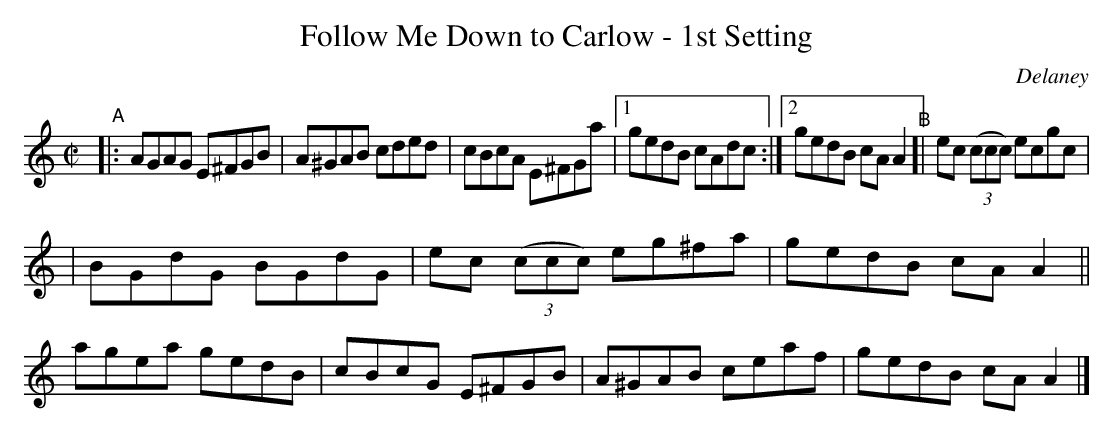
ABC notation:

X:1
T: Follow Me Down to Carlow - 1st Setting
O: Delaney
M: C|
L: 1/8
K: Am
"^A"|: AGAG E^FGB | A^GAB cded | cBcA E^FGa |\
[1 gedB cAdc :|[2 gedB cAA2 "^B"[|\
ec (3(ccc) ecgc |
| BGdG BGdG |\
ec (3(ccc) eg^fa | gedB cAA2 ||\
agea gedB | cBcG E^FGB |\
A^GAB ceaf | gedB cAA2 |]
